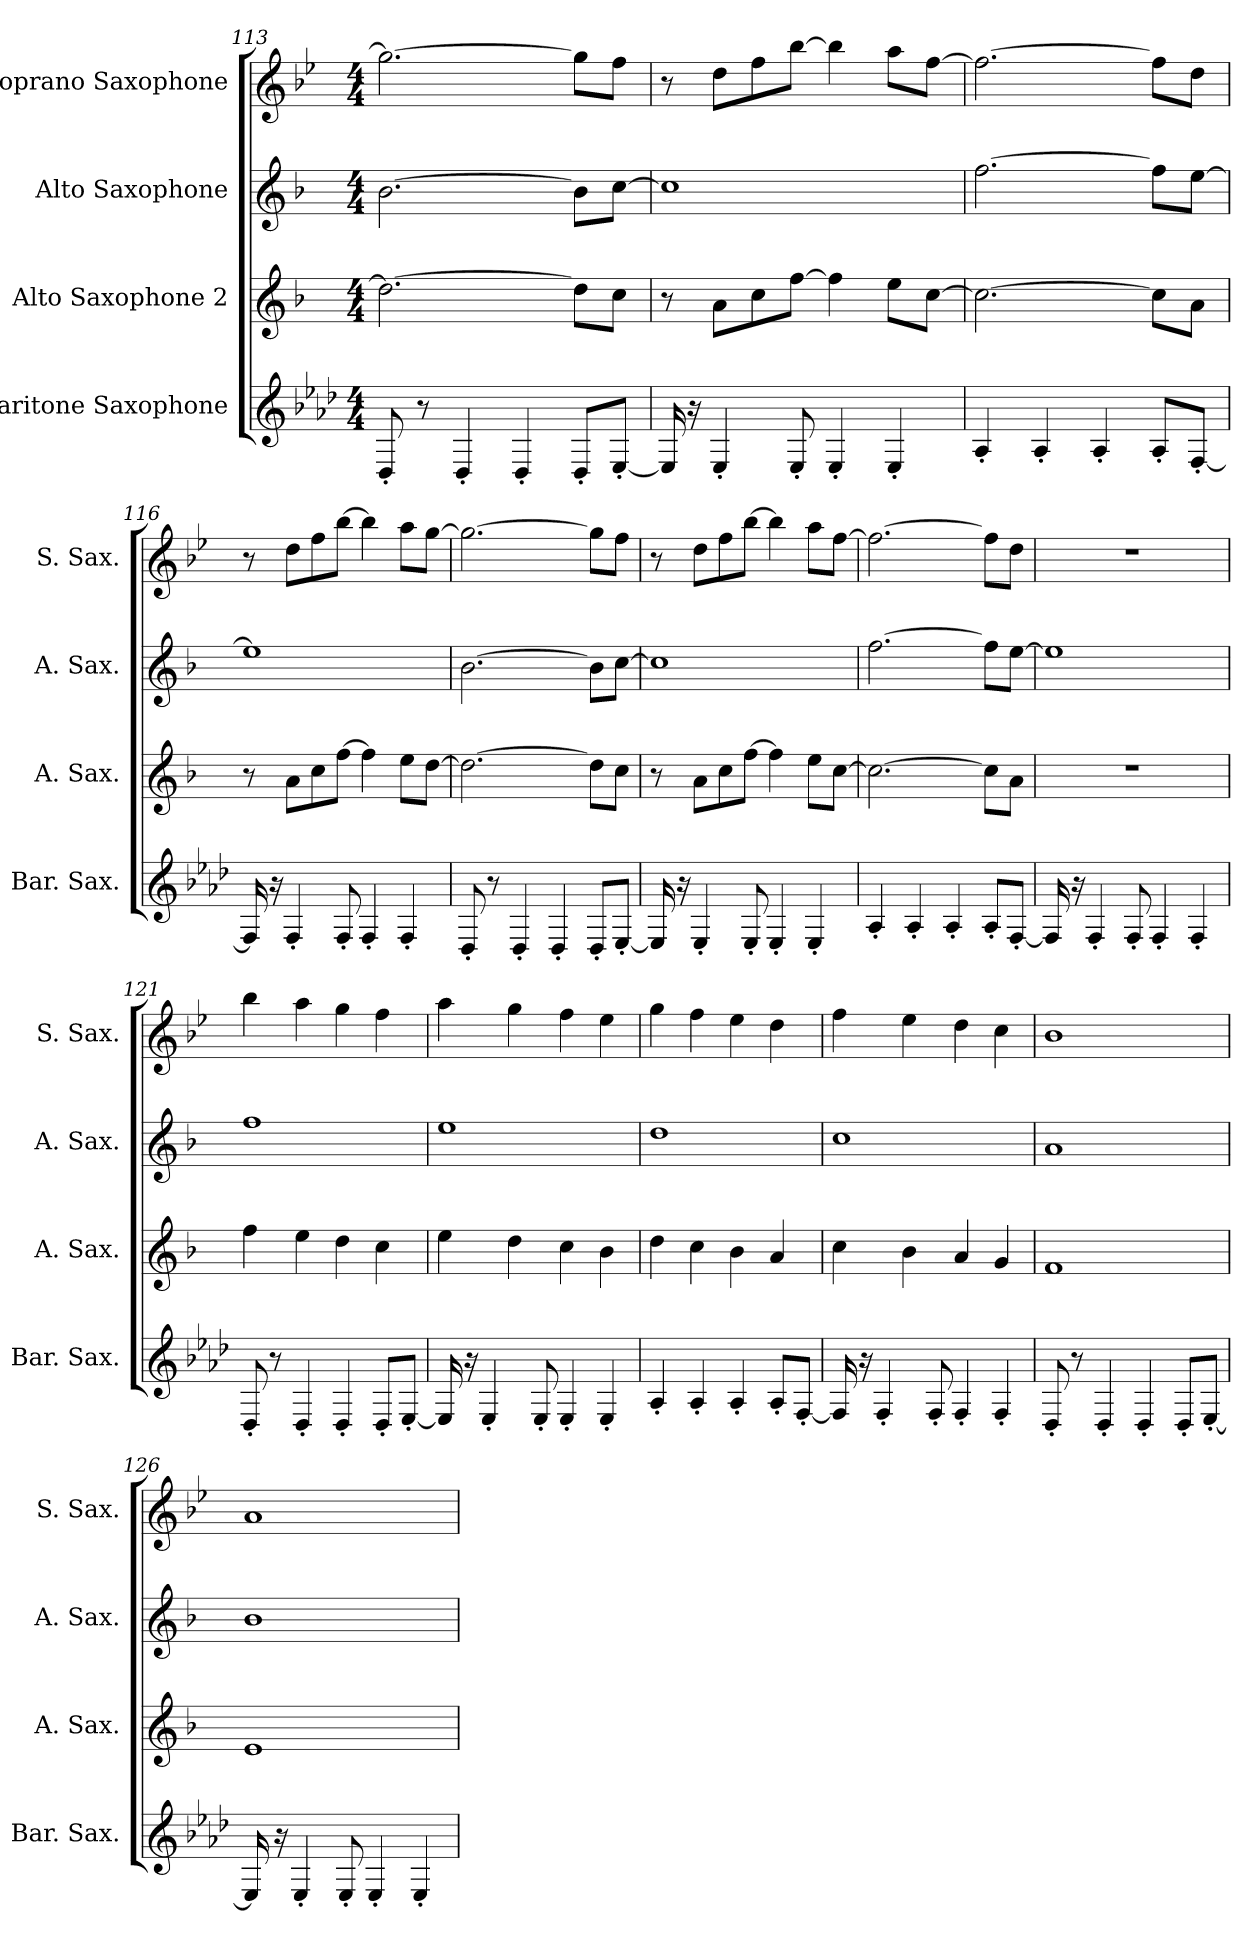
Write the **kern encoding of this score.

**kern	**kern	**kern	**kern
*part4	*part3	*part2	*part1
*staff4	*staff3	*staff2	*staff1
*I"Baritone Saxophone	*I"Alto Saxophone 2	*I"Alto Saxophone	*I"Soprano Saxophone
*I'Bar. Sax.	*I'A. Sax.	*I'A. Sax.	*I'S. Sax.
*clefG2	*clefG2	*clefG2	*clefG2
*ITrd12c21	*ITrd5c9	*ITrd5c9	*ITrd1c2
*k[b-e-a-d-]	*k[b-e-a-d-]	*k[b-e-a-d-]	*k[b-e-a-d-]
*M4/4	*M4/4	*M4/4	*M4/4
=113	=113	=113	=113
8DD-'/	2.f\_	[2.d-\	2.ff\_
8r	.	.	.
4DD-'/	.	.	.
4DD-'/	.	.	.
8DD-'/L	8f\L]	8d-\L]	8ff\L]
[8EE-'/J	8e-\J	[8e-\J	8ee-\J
!!LO:LB:g=z
=114	=114	=114	=114
16EE-/]	8r	1e-]	8r
16r	.	.	.
4EE-'/	8c\L	.	8cc\L
.	8e-\	.	8ee-\
8EE-'/	[8a-\J	.	[8aa-\J
4EE-'/	4a-\]	.	4aa-\]
4EE-'/	8g\L	.	8gg\L
.	[8e-\J	.	[8ee-\J
=115	=115	=115	=115
4AA-'/	2.e-\_	[2.a-\	2.ee-\_
4AA-'/	.	.	.
4AA-'/	.	.	.
8AA-'/L	8e-\L]	8a-\L]	8ee-\L]
[8FF'/J	8c\J	[8g\J	8cc\J
=116	=116	=116	=116
16FF/]	8r	1g]	8r
16r	.	.	.
4FF'/	8c\L	.	8cc\L
.	8e-\	.	8ee-\
8FF'/	[8a-\J	.	[8aa-\J
4FF'/	4a-\]	.	4aa-\]
4FF'/	8g\L	.	8gg\L
.	[8f\J	.	[8ff\J
=117	=117	=117	=117
8DD-'/	2.f\_	[2.d-\	2.ff\_
8r	.	.	.
4DD-'/	.	.	.
4DD-'/	.	.	.
8DD-'/L	8f\L]	8d-\L]	8ff\L]
[8EE-'/J	8e-\J	[8e-\J	8ee-\J
!!LO:PB:g=z
=118	=118	=118	=118
16EE-/]	8r	1e-]	8r
16r	.	.	.
4EE-'/	8c\L	.	8cc\L
.	8e-\	.	8ee-\
8EE-'/	[8a-\J	.	[8aa-\J
4EE-'/	4a-\]	.	4aa-\]
4EE-'/	8g\L	.	8gg\L
.	[8e-\J	.	[8ee-\J
=119	=119	=119	=119
4AA-'/	2.e-\_	[2.a-\	2.ee-\_
4AA-'/	.	.	.
4AA-'/	.	.	.
8AA-'/L	8e-\L]	8a-\L]	8ee-\L]
[8FF'/J	8c\J	[8g\J	8cc\J
=120	=120	=120	=120
16FF/]	1r	1g]	1r
16r	.	.	.
4FF'/	.	.	.
8FF'/	.	.	.
4FF'/	.	.	.
4FF'/	.	.	.
=121	=121	=121	=121
8DD-'/	4a-\	1a-	4aa-\
8r	.	.	.
4DD-'/	4g\	.	4gg\
4DD-'/	4f\	.	4ff\
8DD-'/L	4e-\	.	4ee-\
[8EE-'/J	.	.	.
=122	=122	=122	=122
16EE-/]	4g\	1g	4gg\
16r	.	.	.
4EE-'/	.	.	.
.	4f\	.	4ff\
8EE-'/	.	.	.
4EE-'/	4e-\	.	4ee-\
4EE-'/	4d-\	.	4dd-\
!!LO:LB:g=z
=123	=123	=123	=123
4AA-'/	4f\	1f	4ff\
4AA-'/	4e-\	.	4ee-\
4AA-'/	4d-\	.	4dd-\
8AA-'/L	4c/	.	4cc\
[8FF'/J	.	.	.
=124	=124	=124	=124
16FF/]	4e-\	1e-	4ee-\
16r	.	.	.
4FF'/	.	.	.
.	4d-\	.	4dd-\
8FF'/	.	.	.
4FF'/	4c/	.	4cc\
4FF'/	4B-/	.	4b-\
=125	=125	=125	=125
8DD-'/	1A-	1c	1a-
8r	.	.	.
4DD-'/	.	.	.
4DD-'/	.	.	.
8DD-'/L	.	.	.
[8EE-'/J	.	.	.
=126	=126	=126	=126
16EE-/]	1G	1d-	1g
16r	.	.	.
4EE-'/	.	.	.
8EE-'/	.	.	.
4EE-'/	.	.	.
4EE-'/	.	.	.
=	=	=	=
*-	*-	*-	*-
